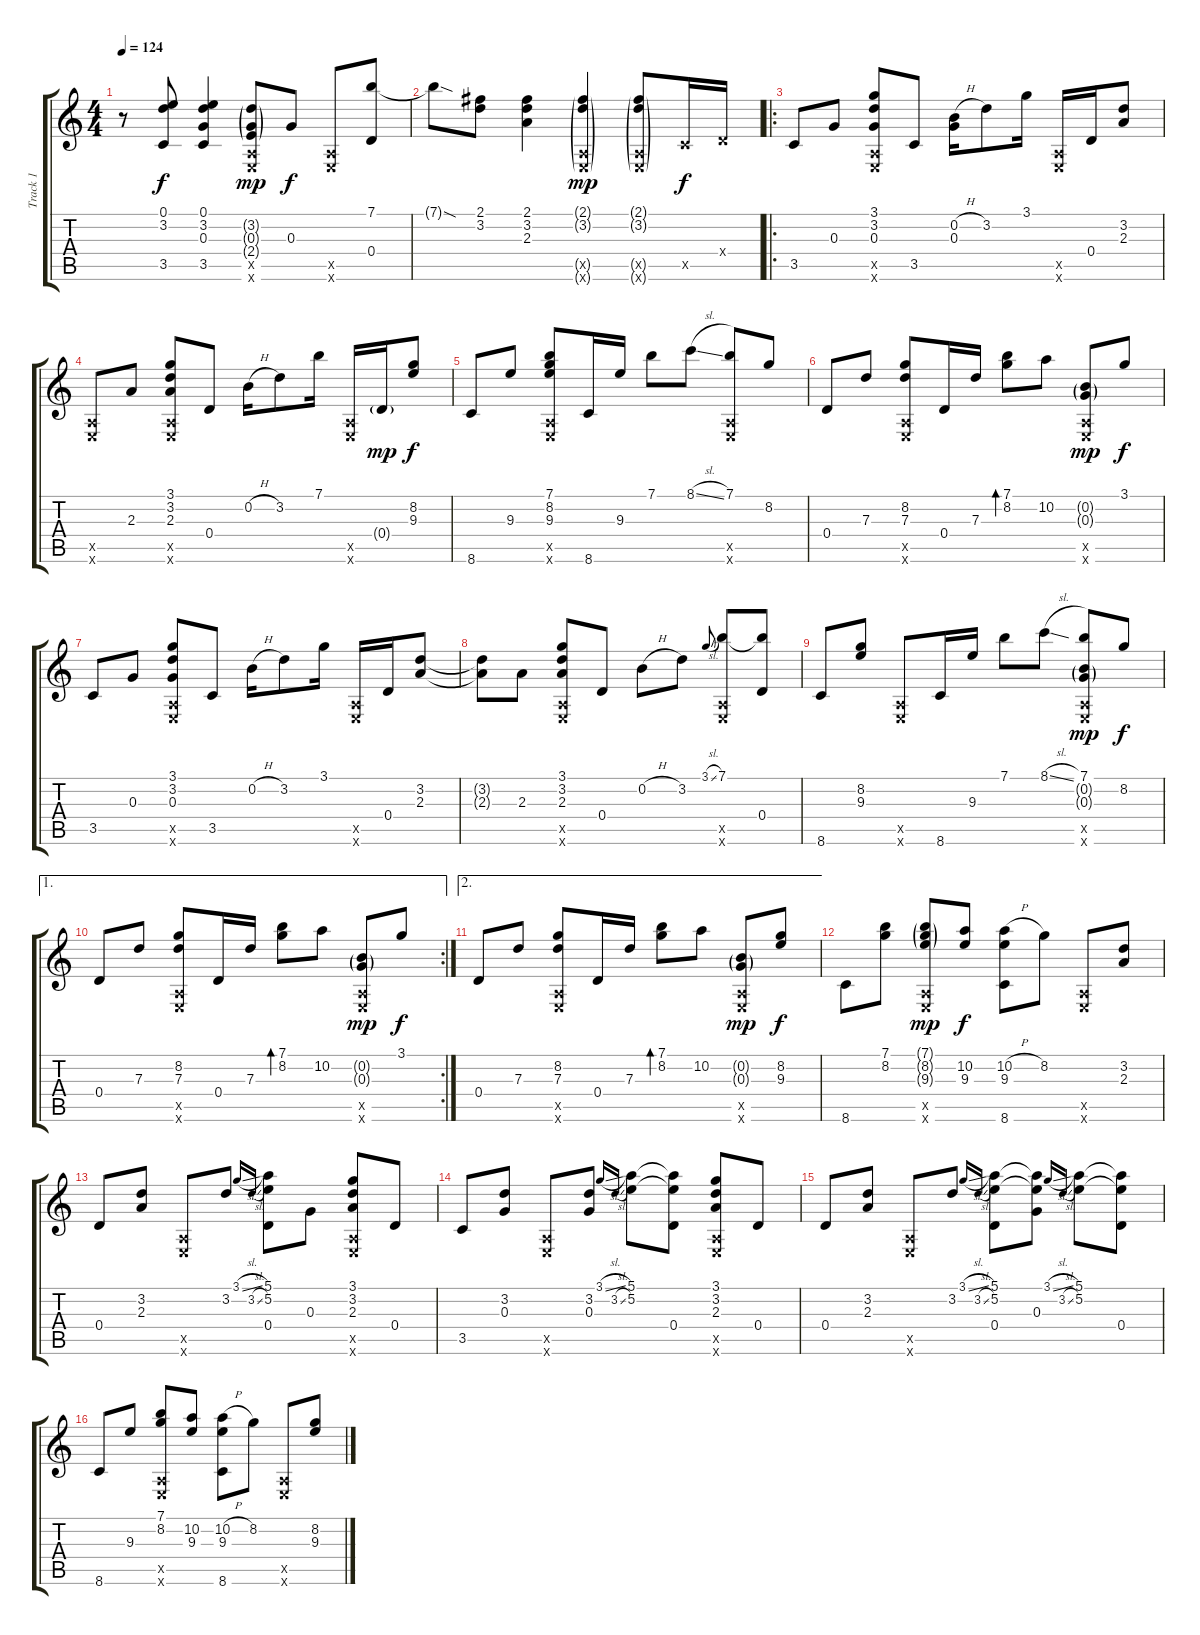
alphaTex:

\track ("Track 1" "Track 1") {instrument acousticguitarsteel}
\staff {score tabs}
\tuning (E4 B3 G3 D3 A2 E2) {hide}
\ts (4 4)
\tempo 124
\clef g2
\ks c
r.8{dy f} (0.1 3.2 3.5).8 (0.1 3.2 0.3 3.5).4 (3.2{g} 0.3{g} 2.4{g} 0.5{x} 0.6{x}).8{dy mp} 0.3.8{dy f} (0.5{x} 0.6{x}).8 (7.1 0.4).8 |
7.1{sod t}.8 (2.1 3.2).8 (2.1 3.2 2.3).4 (2.1{g} 3.2{g} 0.5{g x} 0.6{g x}).4{dy mp} (2.1{g} 3.2{g} 0.5{g x} 0.6{g x}).8 3.5{x}.16{dy f} 0.4{x}.16 |
\ro
3.5.8 0.3.8 (3.1 3.2 0.3 0.5{x} 0.6{x}).8 3.5.8 (0.2{h} 0.3).16 3.2.8 3.1.16 (0.5{x} 0.6{x}).16 0.4.16 (3.2 2.3).8 |
(0.5{x} 0.6{x}).8 2.3.8 (3.1 3.2 2.3 0.5{x} 0.6{x}).8 0.4.8 0.2{h}.16 3.2.8 7.1.16 (0.5{x} 0.6{x}).16 0.4{g}.16{dy mp} (8.2 9.3).8{dy f} |
8.6.8 9.3.8 (7.1 8.2 9.3 0.5{x} 0.6{x}).8 8.6.16 9.3.16 7.1.8 8.1{sl}.8 (7.1 0.5{x} 0.6{x}).8 8.2.8 |
0.4.8 7.3.8 (8.2 7.3 0.5{x} 0.6{x}).8 0.4.16 7.3.16 (7.1 8.2).8{bd 120} 10.2.8 (0.2{g} 0.3{g} 0.5{x} 0.6{x}).8{dy mp} 3.1.8{dy f} |
3.5.8 0.3.8 (3.1 3.2 0.3 0.5{x} 0.6{x}).8 3.5.8 0.2{h}.16 3.2.8 3.1.16 (0.5{x} 0.6{x}).16 0.4.16 (3.2 2.3).8 |
(3.2{t} 2.3{t}).8 2.3.8 (3.1 3.2 2.3 0.5{x} 0.6{x}).8 0.4.8 0.2{h}.8 3.2.8 3.1{sl}.8{gr onbeat} (7.1 0.5{x} 0.6{x}).8 (7.1{t} 0.4).8 |
8.6.8 (8.2 9.3).8 (0.5{x} 0.6{x}).8 8.6.16 9.3.16 7.1.8 8.1{sl}.8 (7.1 0.2{g} 0.3{g} 0.5{x} 0.6{x}).8{dy mp} 8.2.8{dy f} |
\ae 1
\rc 2
0.4.8 7.3.8 (8.2 7.3 0.5{x} 0.6{x}).8 0.4.16 7.3.16 (7.1 8.2).8{bd 120} 10.2.8 (0.2{g} 0.3{g} 0.5{x} 0.6{x}).8{dy mp} 3.1.8{dy f} |
\ae 2
0.4.8 7.3.8 (8.2 7.3 0.5{x} 0.6{x}).8 0.4.16 7.3.16 (7.1 8.2).8{bd 120} 10.2.8 (0.2{g} 0.3{g} 0.5{x} 0.6{x}).8{dy mp} (8.2 9.3).8{dy f} |
8.6.8 (7.1 8.2).8 (7.1{g} 8.2{g} 9.3{g} 0.5{x} 0.6{x}).8{dy mp} (10.2 9.3).8{dy f} (10.2{h} 9.3 8.6).8 8.2.8 (0.5{x} 0.6{x}).8 (3.2 2.3).8 |
0.4.8 (3.2 2.3).8 (0.5{x} 0.6{x}).8 3.2.8 3.1{sl}.16{gr onbeat} 3.2{sl}.16{gr onbeat} (5.1 5.2 0.4).8 0.3.8 (3.1 3.2 2.3 0.5{x} 0.6{x}).8 0.4.8 |
3.5.8 (3.2 0.3).8 (0.5{x} 0.6{x}).8 (3.2 0.3).8 3.1{sl}.16{gr onbeat} 3.2{sl}.16{gr onbeat} (5.1 5.2).8 (5.1{t} 5.2{t} 0.4).8 (3.1 3.2 2.3 0.5{x} 0.6{x}).8 0.4.8 |
0.4.8 (3.2 2.3).8 (0.5{x} 0.6{x}).8 3.2.8 3.1{sl}.16{gr onbeat} 3.2{sl}.16{gr onbeat} (5.1 5.2 0.4).8 (5.1{t} 5.2{t} 0.3).8 3.1{sl}.16{gr onbeat} 3.2{sl}.16{gr onbeat} (5.1 5.2).8 (5.1{t} 5.2{t} 0.4).8 |
8.6.8 9.3.8 (7.1 8.2 0.5{x} 0.6{x}).8 (10.2 9.3).8 (10.2{h} 9.3 8.6).8 8.2.8 (0.5{x} 0.6{x}).8 (8.2 9.3).8
